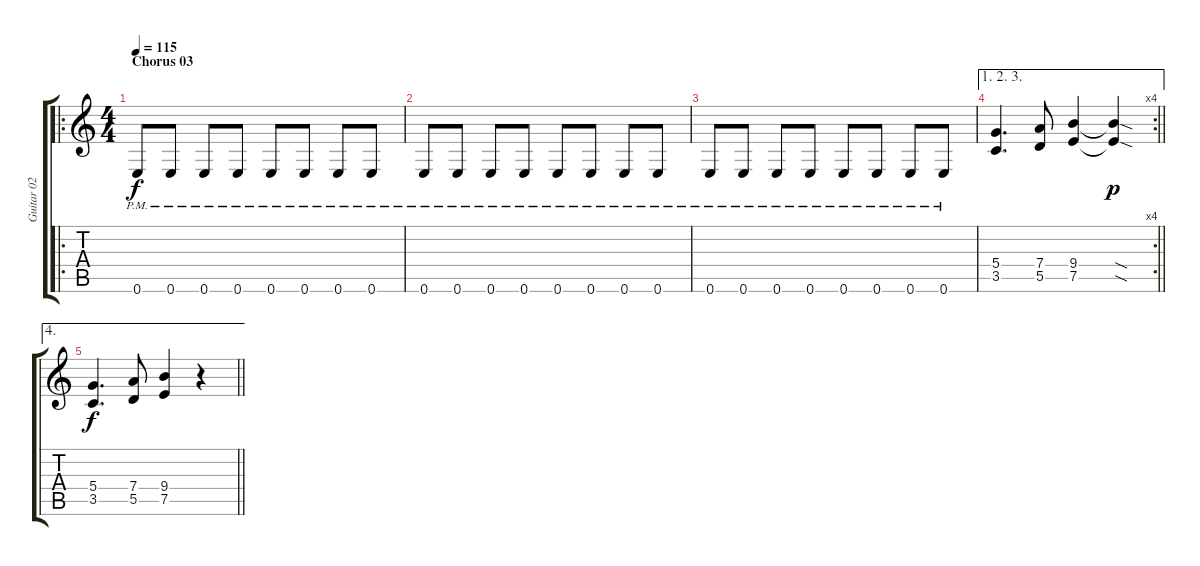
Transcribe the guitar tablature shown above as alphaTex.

\track ("Guitar 02 - Rhythm" "Guitar 02 ") {solo instrument overdrivenguitar}
\staff {score tabs}
\tuning (E4 B3 G3 D3 A2 E2) {hide}
\ro
\ts (4 4)
\section ("" "Chorus 03")
\tempo 115
\clef g2
\ks c
0.6{pm}.8{dy f} 0.6{pm}.8 0.6{pm}.8 0.6{pm}.8 0.6{pm}.8 0.6{pm}.8 0.6{pm}.8 0.6{pm}.8 |
0.6{pm}.8 0.6{pm}.8 0.6{pm}.8 0.6{pm}.8 0.6{pm}.8 0.6{pm}.8 0.6{pm}.8 0.6{pm}.8 |
0.6{pm}.8 0.6{pm}.8 0.6{pm}.8 0.6{pm}.8 0.6{pm}.8 0.6{pm}.8 0.6{pm}.8 0.6{pm}.8 |
\ae (1 2 3)
\rc 4
\barLineRight lightlight
(5.4 3.5).4{d} (7.4 5.5).8 (9.4 7.5).4 (9.4{sod t} 7.5{sod t}).4{dy p} |
\ae 4
\barLineRight lightlight
(5.4 3.5).4{d dy f} (7.4 5.5).8 (9.4 7.5).4 r.4
